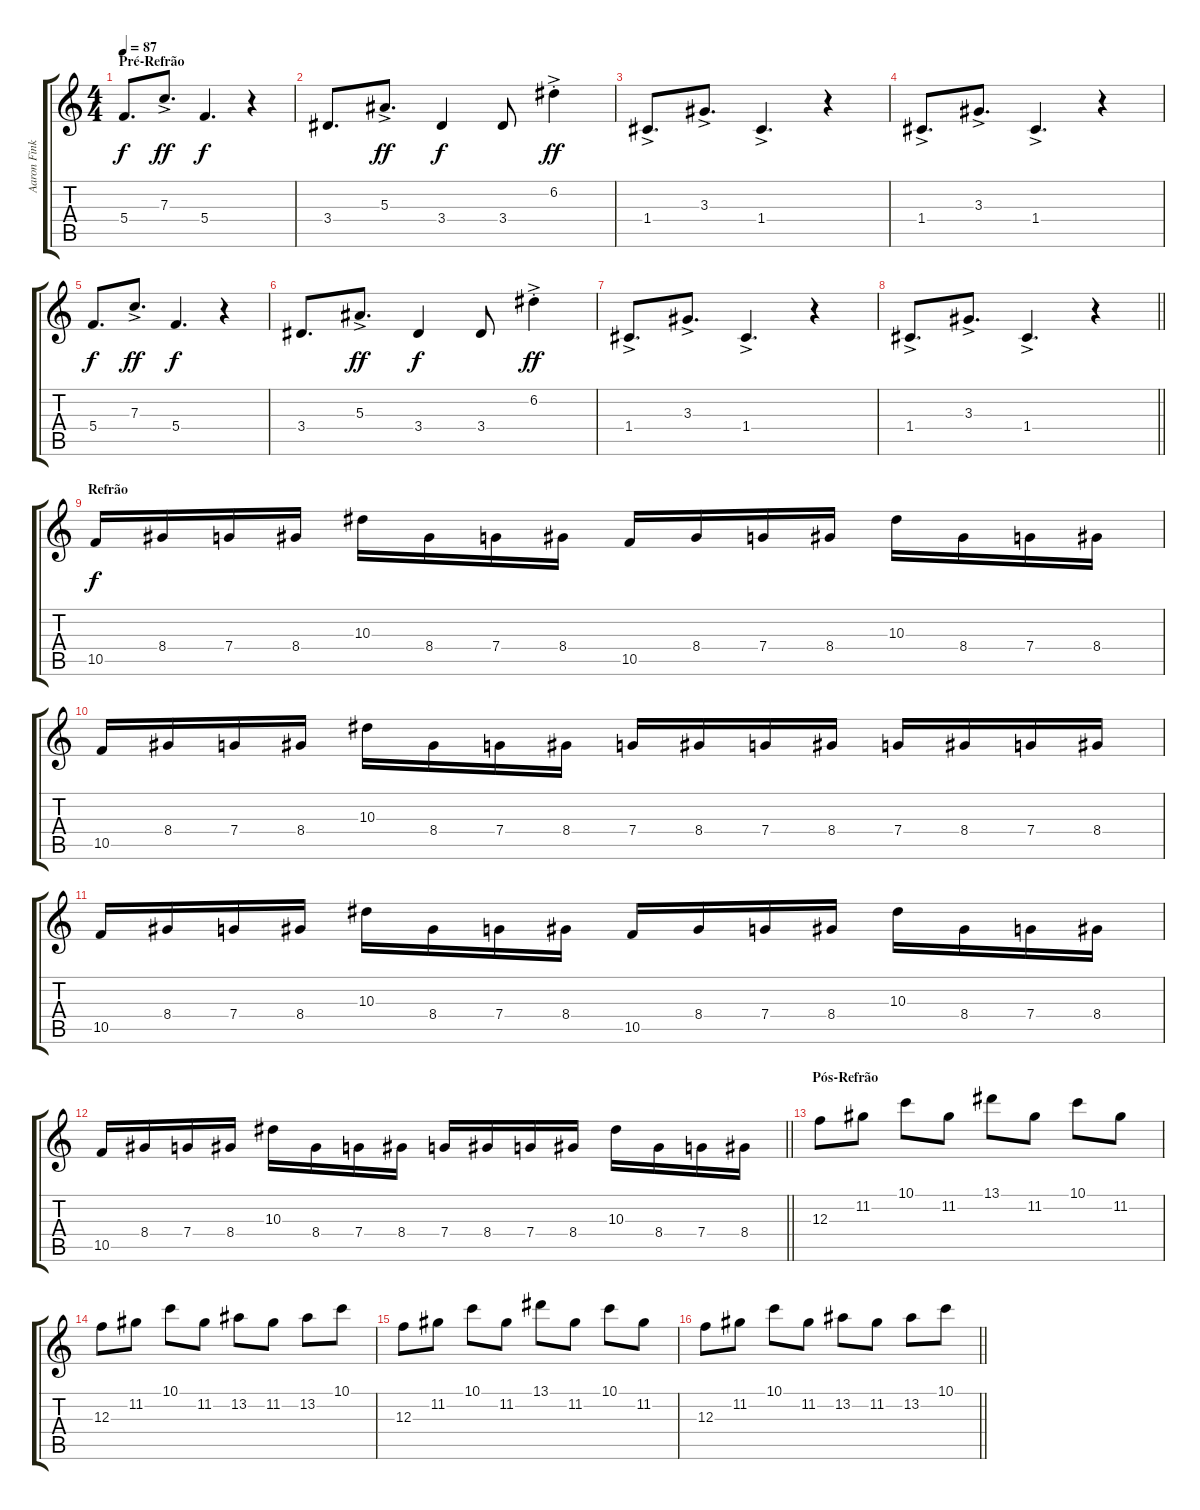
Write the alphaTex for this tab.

\track ("Aaron Fink" "Aaron Fink") {instrument distortionguitar}
\staff {score tabs}
\tuning (D4 A3 F3 C3 G2 C2) {hide}
\ts (4 4)
\section ("" "Pré-Refrão")
\tempo 87
\clef g2
\ks c
5.4.8{d dy f instrument electricguitarjazz} 7.3{ac}.8{d dy ff} 5.4.4{d dy f} r.4 |
3.4.8{d} 5.3{ac}.8{d dy ff} 3.4.4{dy f} 3.4.8 6.2{ac st}.4{dy ff} |
1.4{ac}.8{d} 3.3{ac}.8{d} 1.4{ac}.4{d} r.4 |
1.4{ac}.8{d} 3.3{ac}.8{d} 1.4{ac}.4{d} r.4 |
5.4.8{d dy f} 7.3{ac}.8{d dy ff} 5.4.4{d dy f} r.4 |
3.4.8{d} 5.3{ac}.8{d dy ff} 3.4.4{dy f} 3.4.8 6.2{ac st}.4{dy ff} |
1.4{ac}.8{d} 3.3{ac}.8{d} 1.4{ac}.4{d} r.4 |
\barLineRight lightlight
1.4{ac}.8{d} 3.3{ac}.8{d} 1.4{ac}.4{d} r.4 |
\section ("" "Refrão")
10.5.16{dy f volume 6 instrument distortionguitar} 8.4.16 7.4.16 8.4.16 10.3.16 8.4.16 7.4.16 8.4.16 10.5.16 8.4.16 7.4.16 8.4.16 10.3.16 8.4.16 7.4.16 8.4.16 |
10.5.16 8.4.16 7.4.16 8.4.16 10.3.16 8.4.16 7.4.16 8.4.16 7.4.16 8.4.16 7.4.16 8.4.16 7.4.16 8.4.16 7.4.16 8.4.16 |
10.5.16 8.4.16 7.4.16 8.4.16 10.3.16 8.4.16 7.4.16 8.4.16 10.5.16 8.4.16 7.4.16 8.4.16 10.3.16 8.4.16 7.4.16 8.4.16 |
\barLineRight lightlight
10.5.16 8.4.16 7.4.16 8.4.16 10.3.16 8.4.16 7.4.16 8.4.16 7.4.16 8.4.16 7.4.16 8.4.16 10.3.16 8.4.16 7.4.16 8.4.16 |
\section ("" "Pós-Refrão")
12.3.8 11.2.8 10.1.8 11.2.8 13.1.8 11.2.8 10.1.8 11.2.8 |
12.3.8 11.2.8 10.1.8 11.2.8 13.2.8 11.2.8 13.2.8 10.1.8 |
12.3.8 11.2.8 10.1.8 11.2.8 13.1.8 11.2.8 10.1.8 11.2.8 |
\barLineRight lightlight
12.3.8 11.2.8 10.1.8 11.2.8 13.2.8 11.2.8 13.2.8 10.1.8
